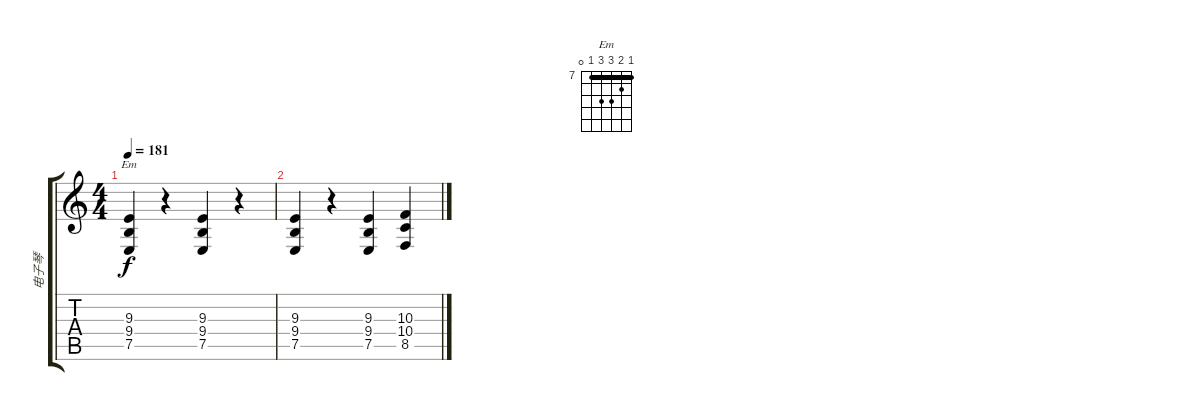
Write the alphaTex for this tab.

\track ("电子琴" "电子琴") {instrument accordion}
\staff {score tabs}
\tuning (E4 B3 G3 D3 A2 E2) {hide}
\chord ("Em" 7 8 9 9 7 0) {firstfret 7 barre 7}
\ts (4 4)
\tempo 181
\clef g2
\ks c
(9.3 9.4 7.5).4{ch "Em" dy f balance 0} r.4 (9.3 9.4 7.5).4 r.4 |
(9.3 9.4 7.5).4 r.4 (9.3 9.4 7.5).4 (10.3 10.4 8.5).4{balance 8}
